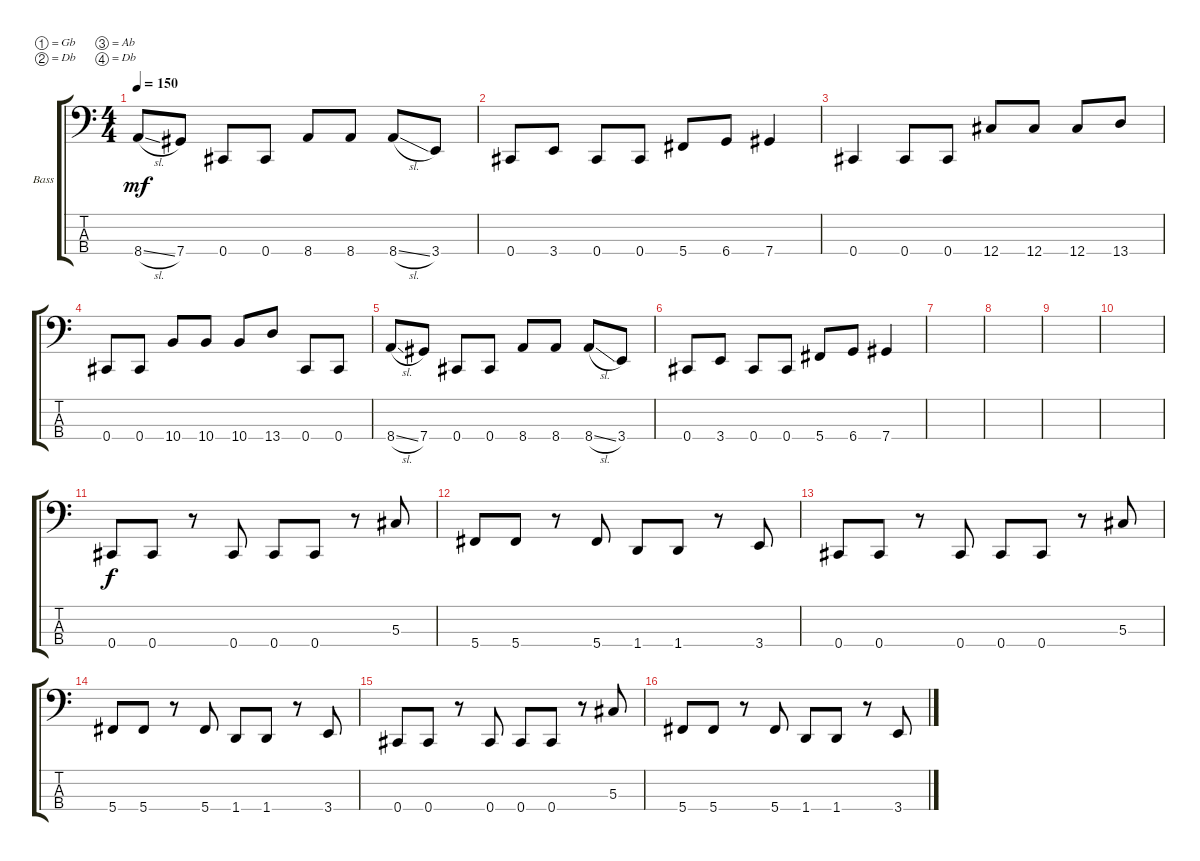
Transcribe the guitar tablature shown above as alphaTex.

\bracketExtendMode groupsimilarinstruments
\firstSystemTrackNameOrientation horizontal
\otherSystemsTrackNameOrientation horizontal
\track ("Kristian" "Bass") {instrument electricbassfinger}
\staff {score tabs}
\tuning (Gb2 Db2 Ab1 Db1)
\ts (4 4)
\tempo 150
\clef f4
\ks c
8.4{sl}.8{dy mf} 7.4.8 0.4.8 0.4.8 8.4.8 8.4.8 8.4{sl}.8 3.4.8 |
0.4.8 3.4.8 0.4.8 0.4.8 5.4.8 6.4.8 7.4.4 |
0.4.4 0.4.8 0.4.8 12.4.8 12.4.8 12.4.8 13.4.8 |
0.4.8 0.4.8 10.4.8 10.4.8 10.4.8 13.4.8 0.4.8 0.4.8 |
8.4{sl}.8 7.4.8 0.4.8 0.4.8 8.4.8 8.4.8 8.4{sl}.8 3.4.8 |
0.4.8 3.4.8 0.4.8 0.4.8 5.4.8 6.4.8 7.4.4 |
|
|
|
|
0.4.8{dy f} 0.4.8 r.8 0.4.8 0.4.8 0.4.8 r.8 5.3.8 |
5.4.8 5.4.8 r.8 5.4.8 1.4.8 1.4.8 r.8 3.4.8 |
0.4.8 0.4.8 r.8 0.4.8 0.4.8 0.4.8 r.8 5.3.8 |
5.4.8 5.4.8 r.8 5.4.8 1.4.8 1.4.8 r.8 3.4.8 |
0.4.8 0.4.8 r.8 0.4.8 0.4.8 0.4.8 r.8 5.3.8 |
5.4.8 5.4.8 r.8 5.4.8 1.4.8 1.4.8 r.8 3.4.8
